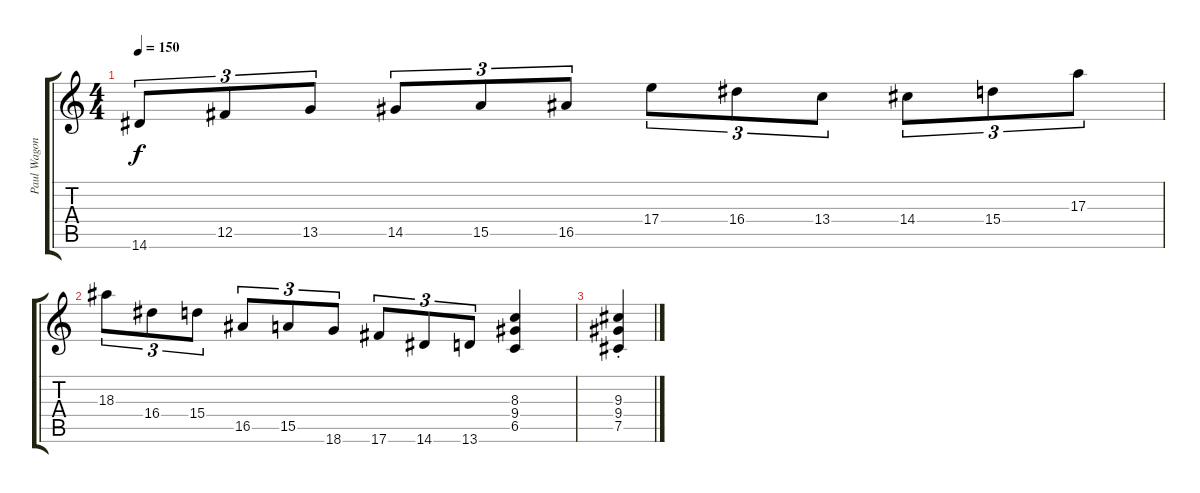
\track ("Paul Wagonner" "Paul Wagon") {instrument distortionguitar}
\staff {score tabs}
\tuning (Db4 Ab3 E3 B2 Gb2 Db2) {hide}
\ts (4 4)
\tempo 150
\clef g2
\ks c
14.6.8{tu (3 2) dy f} 12.5.8{tu (3 2)} 13.5.8{tu (3 2)} 14.5.8{tu (3 2)} 15.5.8{tu (3 2)} 16.5.8{tu (3 2)} 17.4.8{tu (3 2)} 16.4.8{tu (3 2)} 13.4.8{tu (3 2)} 14.4.8{tu (3 2)} 15.4.8{tu (3 2)} 17.3.8{tu (3 2)} |
18.3.8{tu (3 2)} 16.4.8{tu (3 2)} 15.4.8{tu (3 2)} 16.5.8{tu (3 2)} 15.5.8{tu (3 2)} 18.6.8{tu (3 2)} 17.6.8{tu (3 2)} 14.6.8{tu (3 2)} 13.6.8{tu (3 2)} (8.3 9.4 6.5).4 |
(9.3{st} 9.4{st} 7.5{st}).4
